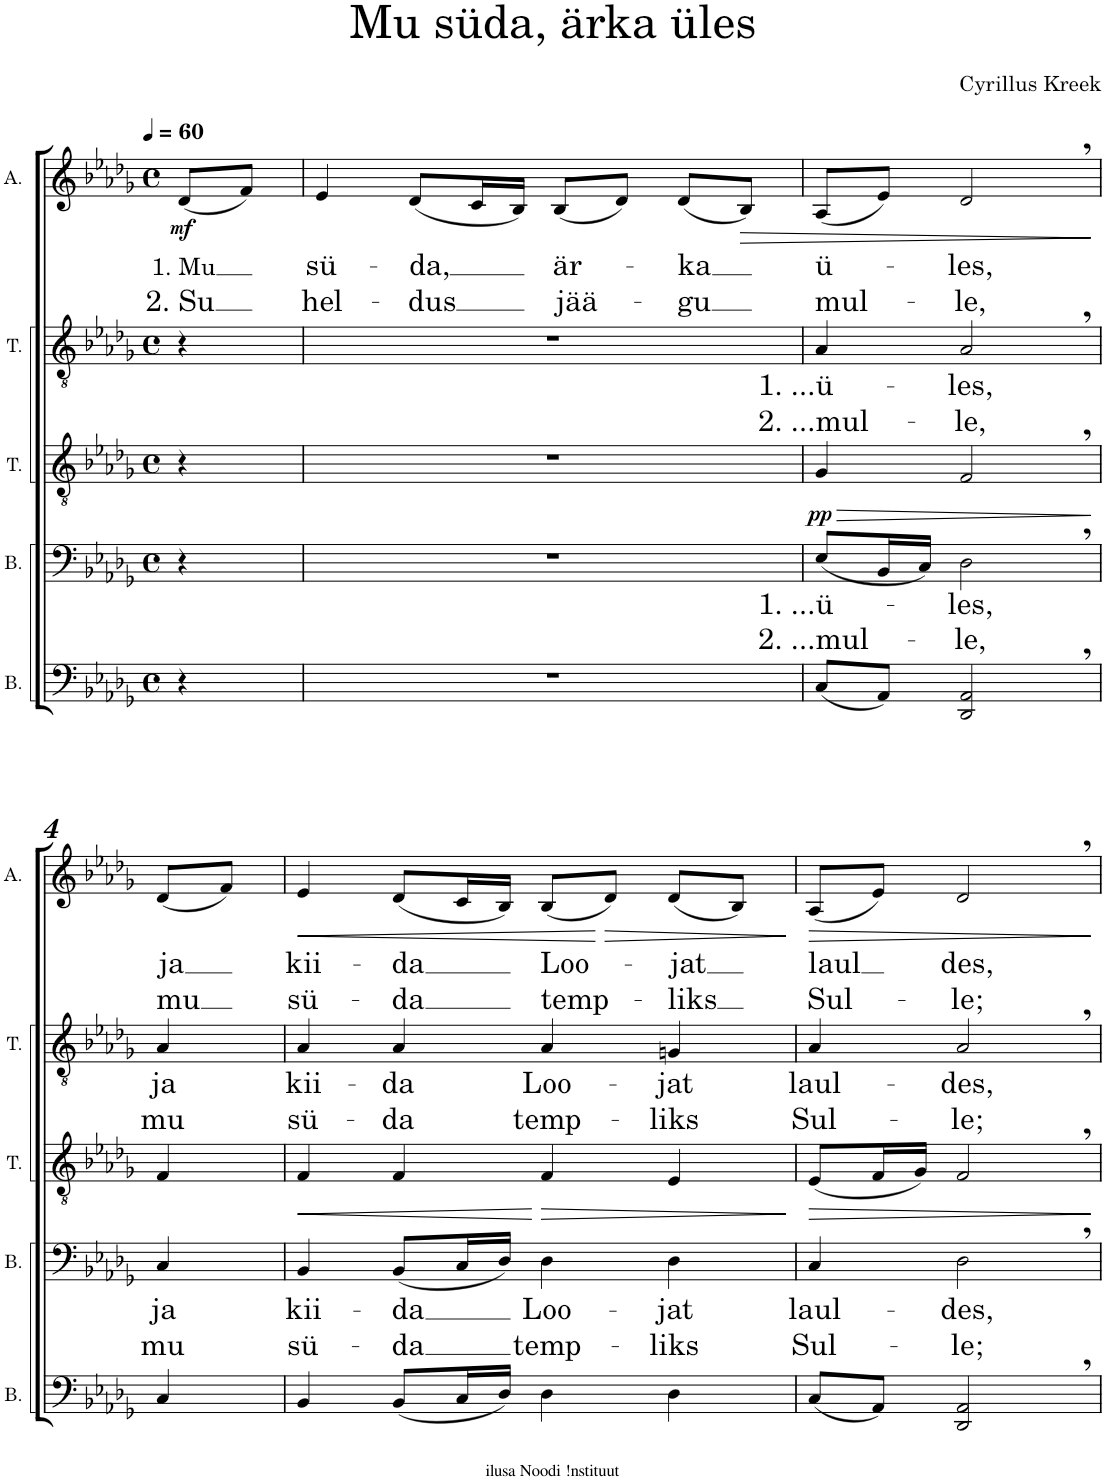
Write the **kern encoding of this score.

**kern	**kern	**text	**text	**dynam	**kern	**kern	**text	**text	**kern	**text	**text	**dynam
*part5	*part4	*part4	*part4	*part4	*part3	*part2	*part2	*part2	*part1	*part1	*part1	*part1
*staff5	*staff4	*staff4	*staff4	*staff4	*staff3	*staff2	*staff2	*staff2	*staff1	*staff1	*staff1	*staff1
*I"B.	*I"B.	*	*	*	*I"T.	*I"T.	*	*	*I"A.	*	*	*
*I'B.	*I'B.	*	*	*	*I'T.	*I'T.	*	*	*I'A.	*	*	*
*clefF4	*clefF4	*	*	*	*clefGv2	*clefGv2	*	*	*clefG2	*	*	*
*	*	*	*	*	*	*	*	*	*Trd1c2	*	*	*
*k[b-e-a-d-g-]	*k[b-e-a-d-g-]	*	*	*	*k[b-e-a-d-g-]	*k[b-e-a-d-g-]	*	*	*k[b-e-a-d-g-]	*	*	*
*M4/4	*M4/4	*	*	*	*M4/4	*M4/4	*	*	*M4/4	*	*	*
*met(c)	*met(c)	*	*	*	*met(c)	*met(c)	*	*	*met(c)	*	*	*
*MM60	*MM60	*	*	*	*MM60	*MM60	*	*	*MM60	*	*	*
=1	=1	=1	=1	=1	=1	=1	=1	=1	=1	=1	=1	=1
!	!	!	!	!	!	!	!	!	!	!LO:LY:b	!LO:LY:b	!LO:DY:b
4r	4r	.	.	.	4r	4r	.	.	(8d-/L	1. Mu	2. Su	mf
.	.	.	.	.	.	.	.	.	8f/J)	.	.	.
=2	=2	=2	=2	=2	=2	=2	=2	=2	=2	=2	=2	=2
!	!	!	!	!	!	!	!	!	!	!LO:LY:b	!LO:LY:b	!
1r	1r	.	.	.	1r	1r	.	.	4e-/	sü-	hel-	.
!	!	!	!	!	!	!	!	!	!	!LO:LY:b	!LO:LY:b	!
.	.	.	.	.	.	.	.	.	(8d-/L	-da,	-dus	.
.	.	.	.	.	.	.	.	.	16c/L	.	.	.
.	.	.	.	.	.	.	.	.	16B-/JJ)	.	.	.
!	!	!	!	!	!	!	!	!	!	!LO:LY:b	!LO:LY:b	!
.	.	.	.	.	.	.	.	.	(8B-/L	är-	jää-	.
.	.	.	.	.	.	.	.	.	8d-/J)	.	.	.
!	!	!	!	!	!	!	!	!	!	!LO:LY:b	!LO:LY:b	!
.	.	.	.	.	.	.	.	.	(8d-/L	-ka	-gu	.
!	!	!	!	!	!	!	!	!	!	!	!	!LO:HP:b
.	.	.	.	.	.	.	.	.	8B-/J)	.	.	>
=3	=3	=3	=3	=3	=3	=3	=3	=3	=3	=3	=3	=3
!	!	!LO:LY:b	!LO:LY:b	!LO:HP:b	!	!	!LO:LY:b	!LO:LY:b	!	!LO:LY:b	!LO:LY:b	!
!	!	!	!	!LO:DY:n=1:a	!	!	!	!	!	!	!	!
(8C/L	(8E-/L	1. ...ü-	2. ...mul-	> pp	4G-/	4A-/	1. ...ü-	2. ...mul-	(8A-/L	ü-	mul-	.
8AA-/J)	16BB-/L	.	.	.	.	.	.	.	8e-/J)	.	.	.
.	16C/JJ)	.	.	.	.	.	.	.	.	.	.	.
!	!	!LO:LY:b	!LO:LY:b	!	!	!	!LO:LY:b	!LO:LY:b	!	!LO:LY:b	!LO:LY:b	!
2DD-/, 2AA-/,	2D-,\	-les,	-le,	.	2F,/	2A-,/	-les,	-le,	2d-,/	-les,	-le,	.
.	.	.	.	]	.	.	.	.	.	.	.	]
!!LO:LB:g=z
=4	=4	=4	=4	=4	=4	=4	=4	=4	=4	=4	=4	=4
!	!	!LO:LY:b	!LO:LY:b	!	!	!	!LO:LY:b	!LO:LY:b	!	!LO:LY:b	!LO:LY:b	!
4C/	4C/	ja	mu	.	4F/	4A-/	ja	mu	(8d-/L	ja	mu	.
.	.	.	.	.	.	.	.	.	8f/J)	.	.	.
=5	=5	=5	=5	=5	=5	=5	=5	=5	=5	=5	=5	=5
!	!	!LO:LY:b	!LO:LY:b	!LO:HP:b	!	!	!LO:LY:b	!LO:LY:b	!	!LO:LY:b	!LO:LY:b	!LO:HP:b
4BB-/	4BB-/	kii-	sü-	<	4F/	4A-/	kii-	sü-	4e-/	kii-	sü-	<
!	!	!LO:LY:b	!LO:LY:b	!	!	!	!LO:LY:b	!LO:LY:b	!	!LO:LY:b	!LO:LY:b	!
(8BB-/L	(8BB-/L	-da	-da	.	4F/	4A-/	-da	-da	(8d-/L	-da	-da	.
16C/L	16C/L	.	.	.	.	.	.	.	16c/L	.	.	.
16D-/JJ)	16D-/JJ)	.	.	.	.	.	.	.	16B-/JJ)	.	.	.
!	!	!LO:LY:b	!LO:LY:b	!LO:HP:n=1:b	!	!	!LO:LY:b	!LO:LY:b	!	!LO:LY:b	!LO:LY:b	!
4D-\	4D-\	Loo-	temp-	[ >	4F/	4A-/	Loo-	temp-	(8B-/L	Loo-	temp-	.
!	!	!	!	!	!	!	!	!	!	!	!	!LO:HP:n=1:b
.	.	.	.	.	.	.	.	.	8d-/J)	.	.	[ >
!	!	!LO:LY:b	!LO:LY:b	!	!	!	!LO:LY:b	!LO:LY:b	!	!LO:LY:b	!LO:LY:b	!
4D-\	4D-\	-jat	-liks	.	4E-/	4Gn/	-jat	-liks	(8d-/L	-jat	-liks	.
.	.	.	.	.	.	.	.	.	8B-/J)	.	.	.
.	.	.	.	]	.	.	.	.	.	.	.	]
=6	=6	=6	=6	=6	=6	=6	=6	=6	=6	=6	=6	=6
!	!	!LO:LY:b	!LO:LY:b	!LO:HP:b	!	!	!LO:LY:b	!LO:LY:b	!	!LO:LY:b	!LO:LY:b	!LO:HP:b
(8C/L	4C/	laul-	Sul-	>	(8E-/L	4A-/	laul-	Sul-	(8A-/L	laul	Sul-	>
8AA-/J)	.	.	.	.	16F/L	.	.	.	8e-/J)	.	.	.
.	.	.	.	.	16G-/JJ)	.	.	.	.	.	.	.
!	!	!LO:LY:b	!LO:LY:b	!	!	!	!LO:LY:b	!LO:LY:b	!	!LO:LY:b	!LO:LY:b	!
2DD-/, 2AA-/,	2D-,\	-des,	-le;	.	2F,/	2A-,/	-des,	-le;	2d-,/	des,	-le;	.
.	.	.	.	]	.	.	.	.	.	.	.	]
=	=	=	=	=	=	=	=	=	=	=	=	=
*-	*-	*-	*-	*-	*-	*-	*-	*-	*-	*-	*-	*-
